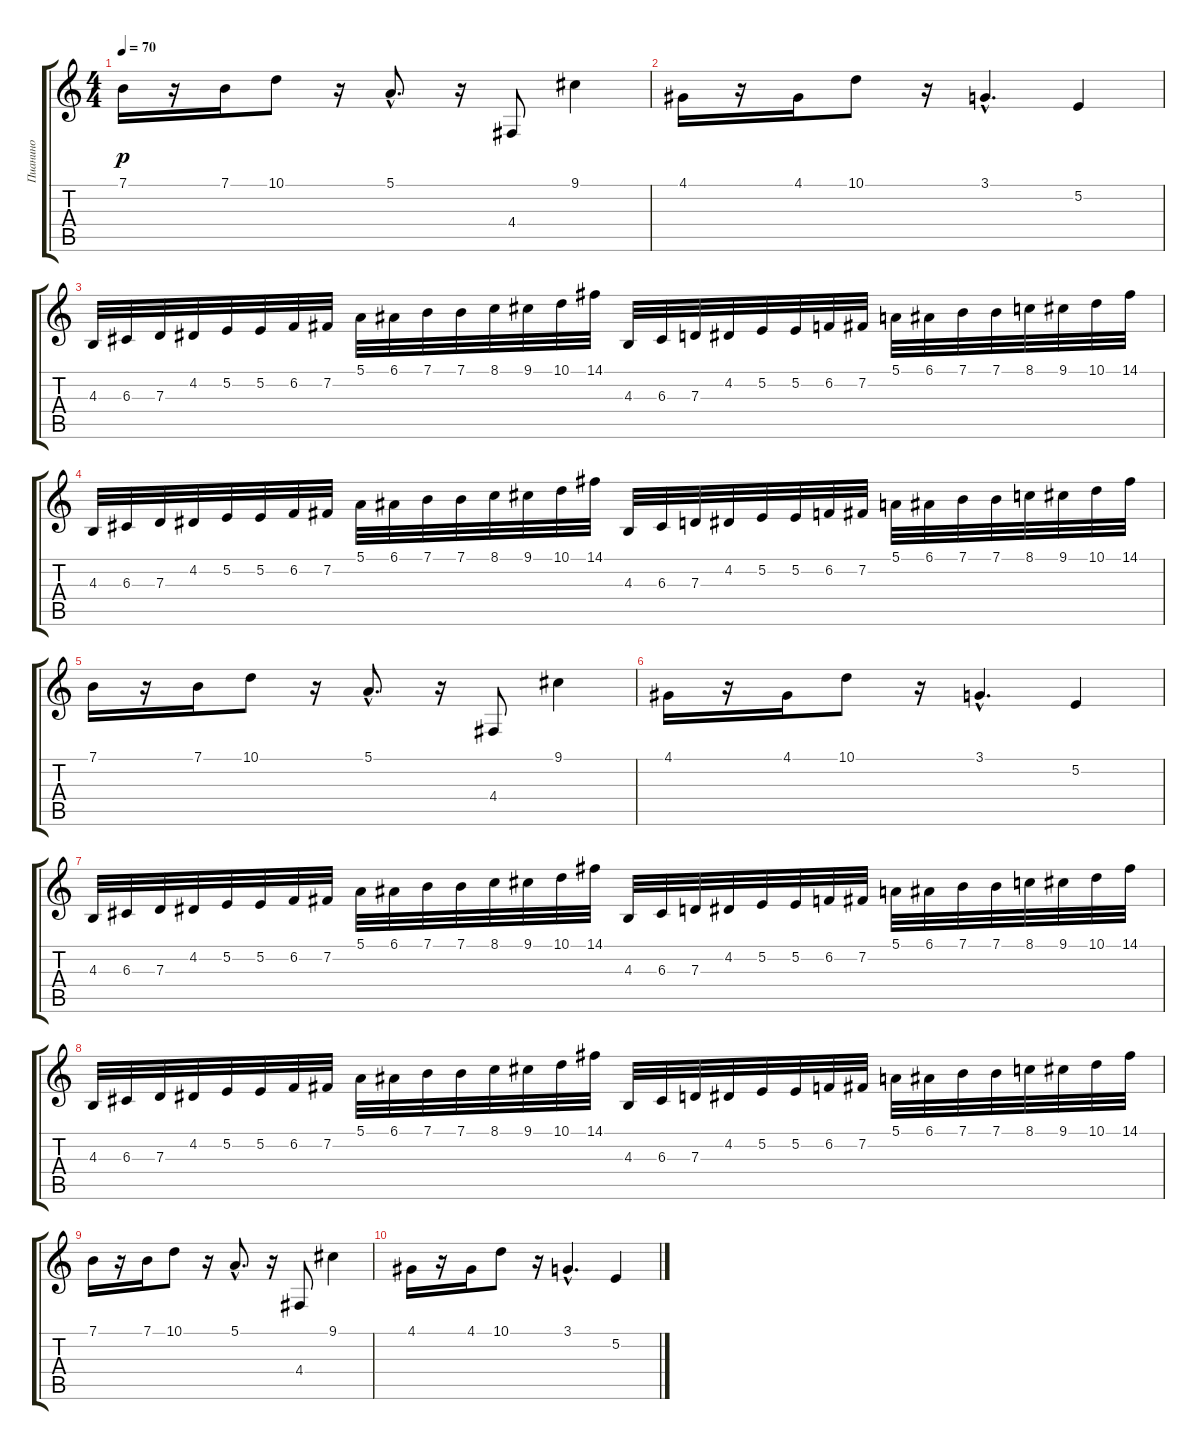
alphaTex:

\track ("Пианино" "Пианино") {instrument acousticgrandpiano}
\staff {score tabs}
\tuning (E4 B3 G3 D3 A2 E2) {hide}
\ts (4 4)
\tempo 70
\clef g2
\ks c
7.1.16{dy p} r.16 7.1.16 10.1.8 r.16 5.1{hac}.8{d} r.16 4.4.8 9.1.4 |
4.1.16 r.16 4.1.16 10.1.8 r.16 3.1{hac}.4{d} 5.2.4 |
4.3.32{balance 0} 6.3.32 7.3.32 4.2.32 5.2.32 5.2.32 6.2.32 7.2.32 5.1.32{balance 16} 6.1.32 7.1.32 7.1.32 8.1.32 9.1.32 10.1.32 14.1.32 4.3.32{balance 0} 6.3.32 7.3.32 4.2.32 5.2.32 5.2.32 6.2.32 7.2.32 5.1.32{balance 16} 6.1.32 7.1.32 7.1.32 8.1.32 9.1.32 10.1.32 14.1.32 |
4.3.32{balance 0} 6.3.32 7.3.32 4.2.32 5.2.32 5.2.32 6.2.32 7.2.32 5.1.32{balance 16} 6.1.32 7.1.32 7.1.32 8.1.32 9.1.32 10.1.32 14.1.32 4.3.32{balance 0} 6.3.32 7.3.32 4.2.32 5.2.32 5.2.32 6.2.32 7.2.32 5.1.32{balance 16} 6.1.32 7.1.32 7.1.32 8.1.32 9.1.32 10.1.32 14.1.32 |
7.1.16 r.16 7.1.16 10.1.8 r.16 5.1{hac}.8{d} r.16 4.4.8 9.1.4 |
4.1.16 r.16 4.1.16 10.1.8 r.16 3.1{hac}.4{d} 5.2.4 |
4.3.32{balance 0} 6.3.32 7.3.32 4.2.32 5.2.32 5.2.32 6.2.32 7.2.32 5.1.32{balance 16} 6.1.32 7.1.32 7.1.32 8.1.32 9.1.32 10.1.32 14.1.32 4.3.32{balance 0} 6.3.32 7.3.32 4.2.32 5.2.32 5.2.32 6.2.32 7.2.32 5.1.32{balance 16} 6.1.32 7.1.32 7.1.32 8.1.32 9.1.32 10.1.32 14.1.32 |
4.3.32{balance 0} 6.3.32 7.3.32 4.2.32 5.2.32 5.2.32 6.2.32 7.2.32 5.1.32{balance 16} 6.1.32 7.1.32 7.1.32 8.1.32 9.1.32 10.1.32 14.1.32 4.3.32{balance 0} 6.3.32 7.3.32 4.2.32 5.2.32 5.2.32 6.2.32 7.2.32 5.1.32{balance 16} 6.1.32 7.1.32 7.1.32 8.1.32 9.1.32 10.1.32 14.1.32 |
7.1.16 r.16 7.1.16 10.1.8 r.16 5.1{hac}.8{d} r.16 4.4.8 9.1.4 |
4.1.16 r.16 4.1.16 10.1.8 r.16 3.1{hac}.4{d} 5.2.4
